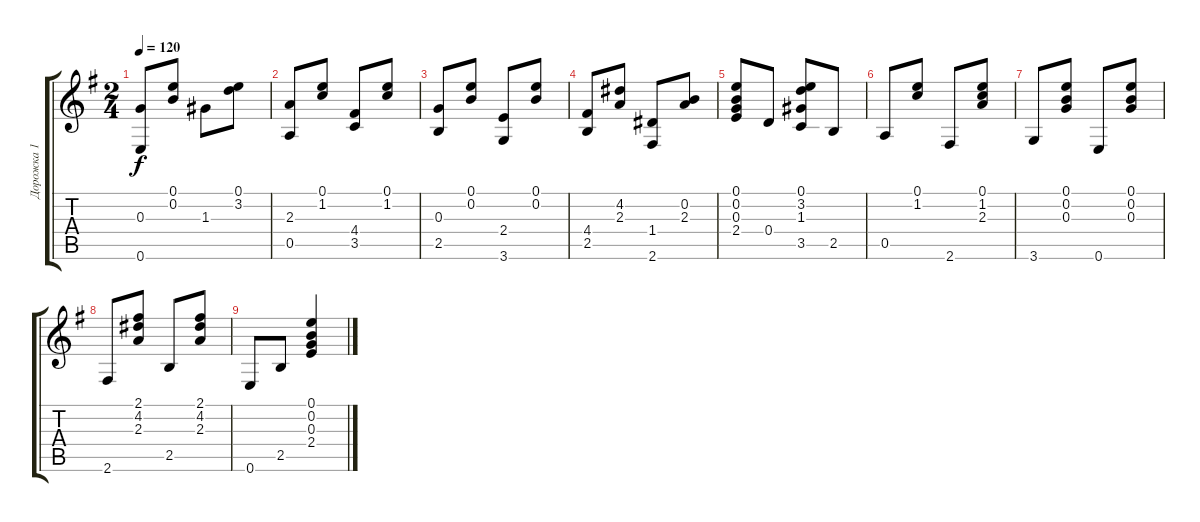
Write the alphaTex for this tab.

\track ("Дорожка 1" "Дорожка 1") {instrument acousticguitarnylon}
\staff {score tabs}
\tuning (E4 B3 G3 D3 A2 E2) {hide}
\ts (2 4)
\tempo 120
\clef g2
\ks g
(0.3 0.6).8{dy f} (0.1 0.2).8 1.3.8 (0.1 3.2).8 |
(2.3 0.5).8 (0.1 1.2).8 (4.4 3.5).8 (0.1 1.2).8 |
(0.3 2.5).8 (0.1 0.2).8 (2.4 3.6).8 (0.1 0.2).8 |
(4.4 2.5).8 (4.2 2.3).8 (1.4 2.6).8 (0.2 2.3).8 |
(0.1 0.2 0.3 2.4).8 0.4.8 (0.1 3.2 1.3 3.5).8 2.5.8 |
0.5.8 (0.1 1.2).8 2.6.8 (0.1 1.2 2.3).8 |
3.6.8 (0.1 0.2 0.3).8 0.6.8 (0.1 0.2 0.3).8 |
2.6.8 (2.1 4.2 2.3).8 2.5.8 (2.1 4.2 2.3).8 |
0.6.8 2.5.8 (0.1 0.2 0.3 2.4).4
